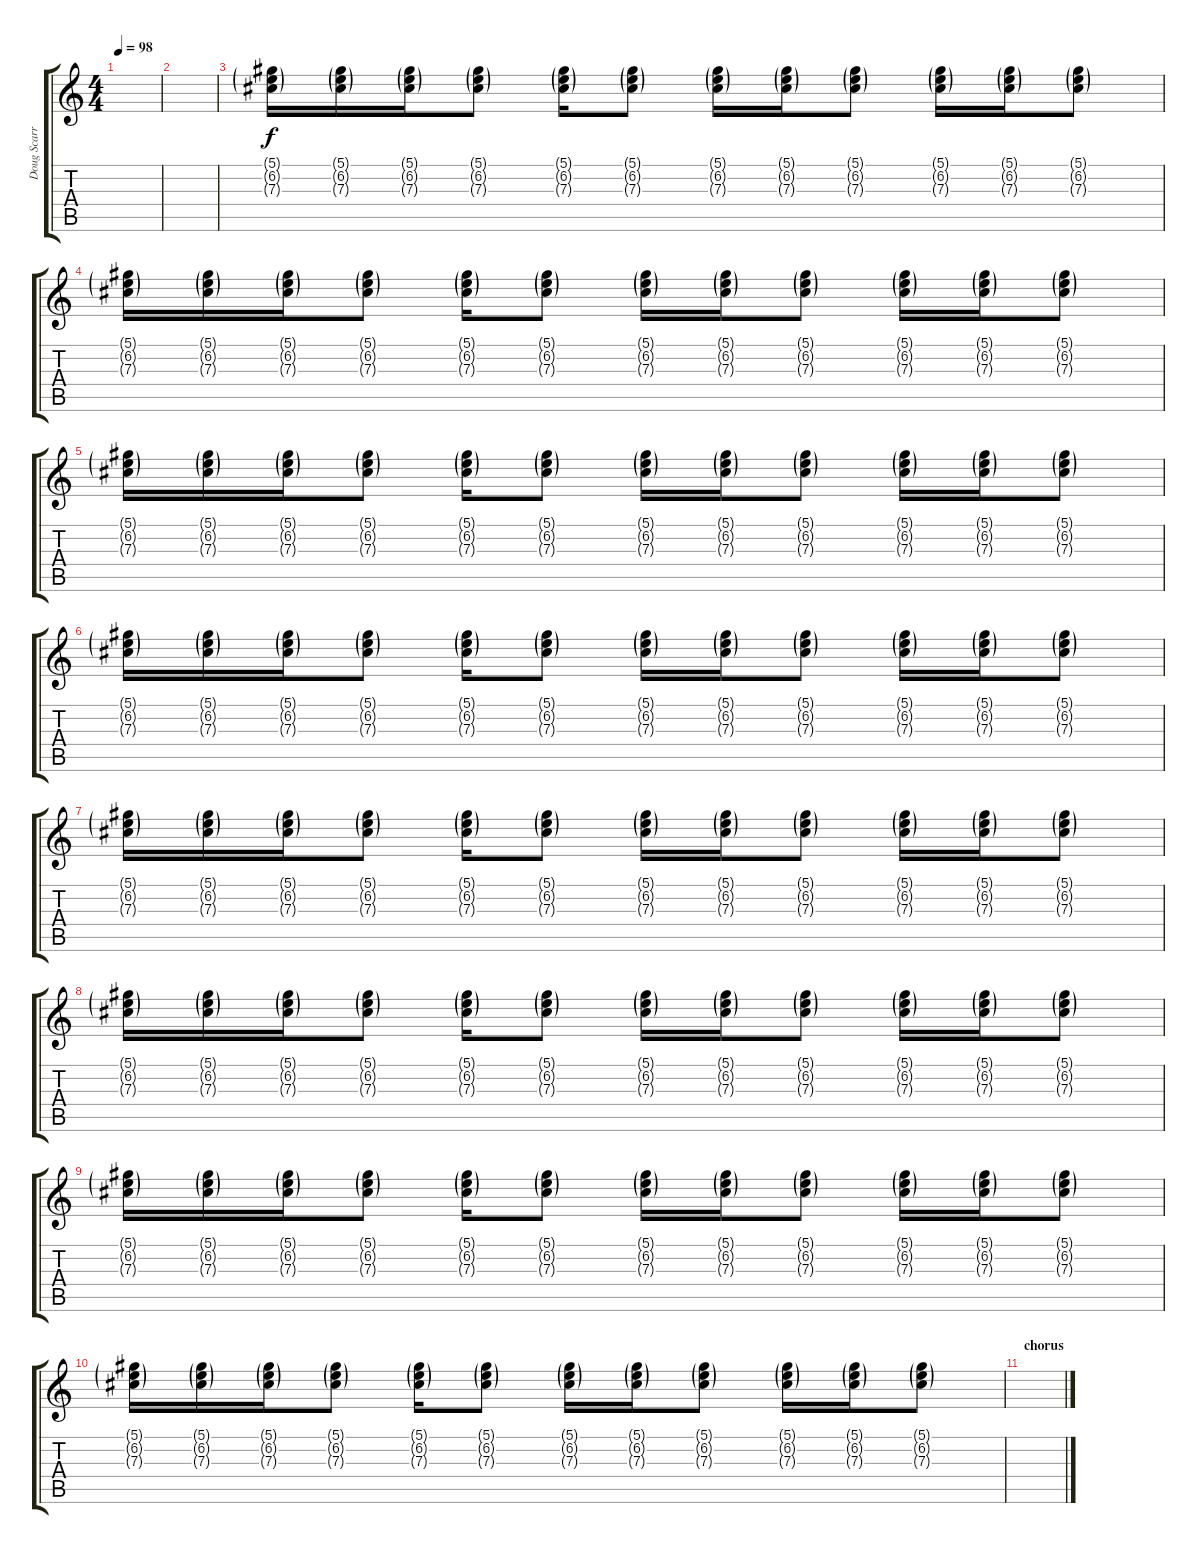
\track ("Doug Scarrat clean" "Doug Scarr") {instrument acousticguitarsteel}
\staff {score tabs}
\tuning (Eb4 Bb3 Gb3 Db3 Ab2 Eb2) {hide}
\ts (4 4)
\tempo 98
\clef g2
\ks c
|
|
(5.1{g} 6.2{g} 7.3{g}).16 (5.1{g} 6.2{g} 7.3{g}).16 (5.1{g} 6.2{g} 7.3{g}).16 (5.1{g} 6.2{g} 7.3{g}).8 (5.1{g} 6.2{g} 7.3{g}).16 (5.1{g} 6.2{g} 7.3{g}).8 (5.1{g} 6.2{g} 7.3{g}).16 (5.1{g} 6.2{g} 7.3{g}).16 (5.1{g} 6.2{g} 7.3{g}).8 (5.1{g} 6.2{g} 7.3{g}).16 (5.1{g} 6.2{g} 7.3{g}).16 (5.1{g} 6.2{g} 7.3{g}).8 |
(5.1{g} 6.2{g} 7.3{g}).16 (5.1{g} 6.2{g} 7.3{g}).16 (5.1{g} 6.2{g} 7.3{g}).16 (5.1{g} 6.2{g} 7.3{g}).8 (5.1{g} 6.2{g} 7.3{g}).16 (5.1{g} 6.2{g} 7.3{g}).8 (5.1{g} 6.2{g} 7.3{g}).16 (5.1{g} 6.2{g} 7.3{g}).16 (5.1{g} 6.2{g} 7.3{g}).8 (5.1{g} 6.2{g} 7.3{g}).16 (5.1{g} 6.2{g} 7.3{g}).16 (5.1{g} 6.2{g} 7.3{g}).8 |
(5.1{g} 6.2{g} 7.3{g}).16 (5.1{g} 6.2{g} 7.3{g}).16 (5.1{g} 6.2{g} 7.3{g}).16 (5.1{g} 6.2{g} 7.3{g}).8 (5.1{g} 6.2{g} 7.3{g}).16 (5.1{g} 6.2{g} 7.3{g}).8 (5.1{g} 6.2{g} 7.3{g}).16 (5.1{g} 6.2{g} 7.3{g}).16 (5.1{g} 6.2{g} 7.3{g}).8 (5.1{g} 6.2{g} 7.3{g}).16 (5.1{g} 6.2{g} 7.3{g}).16 (5.1{g} 6.2{g} 7.3{g}).8 |
(5.1{g} 6.2{g} 7.3{g}).16 (5.1{g} 6.2{g} 7.3{g}).16 (5.1{g} 6.2{g} 7.3{g}).16 (5.1{g} 6.2{g} 7.3{g}).8 (5.1{g} 6.2{g} 7.3{g}).16 (5.1{g} 6.2{g} 7.3{g}).8 (5.1{g} 6.2{g} 7.3{g}).16 (5.1{g} 6.2{g} 7.3{g}).16 (5.1{g} 6.2{g} 7.3{g}).8 (5.1{g} 6.2{g} 7.3{g}).16 (5.1{g} 6.2{g} 7.3{g}).16 (5.1{g} 6.2{g} 7.3{g}).8 |
(5.1{g} 6.2{g} 7.3{g}).16 (5.1{g} 6.2{g} 7.3{g}).16 (5.1{g} 6.2{g} 7.3{g}).16 (5.1{g} 6.2{g} 7.3{g}).8 (5.1{g} 6.2{g} 7.3{g}).16 (5.1{g} 6.2{g} 7.3{g}).8 (5.1{g} 6.2{g} 7.3{g}).16 (5.1{g} 6.2{g} 7.3{g}).16 (5.1{g} 6.2{g} 7.3{g}).8 (5.1{g} 6.2{g} 7.3{g}).16 (5.1{g} 6.2{g} 7.3{g}).16 (5.1{g} 6.2{g} 7.3{g}).8 |
(5.1{g} 6.2{g} 7.3{g}).16 (5.1{g} 6.2{g} 7.3{g}).16 (5.1{g} 6.2{g} 7.3{g}).16 (5.1{g} 6.2{g} 7.3{g}).8 (5.1{g} 6.2{g} 7.3{g}).16 (5.1{g} 6.2{g} 7.3{g}).8 (5.1{g} 6.2{g} 7.3{g}).16 (5.1{g} 6.2{g} 7.3{g}).16 (5.1{g} 6.2{g} 7.3{g}).8 (5.1{g} 6.2{g} 7.3{g}).16 (5.1{g} 6.2{g} 7.3{g}).16 (5.1{g} 6.2{g} 7.3{g}).8 |
(5.1{g} 6.2{g} 7.3{g}).16 (5.1{g} 6.2{g} 7.3{g}).16 (5.1{g} 6.2{g} 7.3{g}).16 (5.1{g} 6.2{g} 7.3{g}).8 (5.1{g} 6.2{g} 7.3{g}).16 (5.1{g} 6.2{g} 7.3{g}).8 (5.1{g} 6.2{g} 7.3{g}).16 (5.1{g} 6.2{g} 7.3{g}).16 (5.1{g} 6.2{g} 7.3{g}).8 (5.1{g} 6.2{g} 7.3{g}).16 (5.1{g} 6.2{g} 7.3{g}).16 (5.1{g} 6.2{g} 7.3{g}).8 |
(5.1{g} 6.2{g} 7.3{g}).16 (5.1{g} 6.2{g} 7.3{g}).16 (5.1{g} 6.2{g} 7.3{g}).16 (5.1{g} 6.2{g} 7.3{g}).8 (5.1{g} 6.2{g} 7.3{g}).16 (5.1{g} 6.2{g} 7.3{g}).8 (5.1{g} 6.2{g} 7.3{g}).16 (5.1{g} 6.2{g} 7.3{g}).16 (5.1{g} 6.2{g} 7.3{g}).8 (5.1{g} 6.2{g} 7.3{g}).16 (5.1{g} 6.2{g} 7.3{g}).16 (5.1{g} 6.2{g} 7.3{g}).8 |
\section ("" "chorus")
